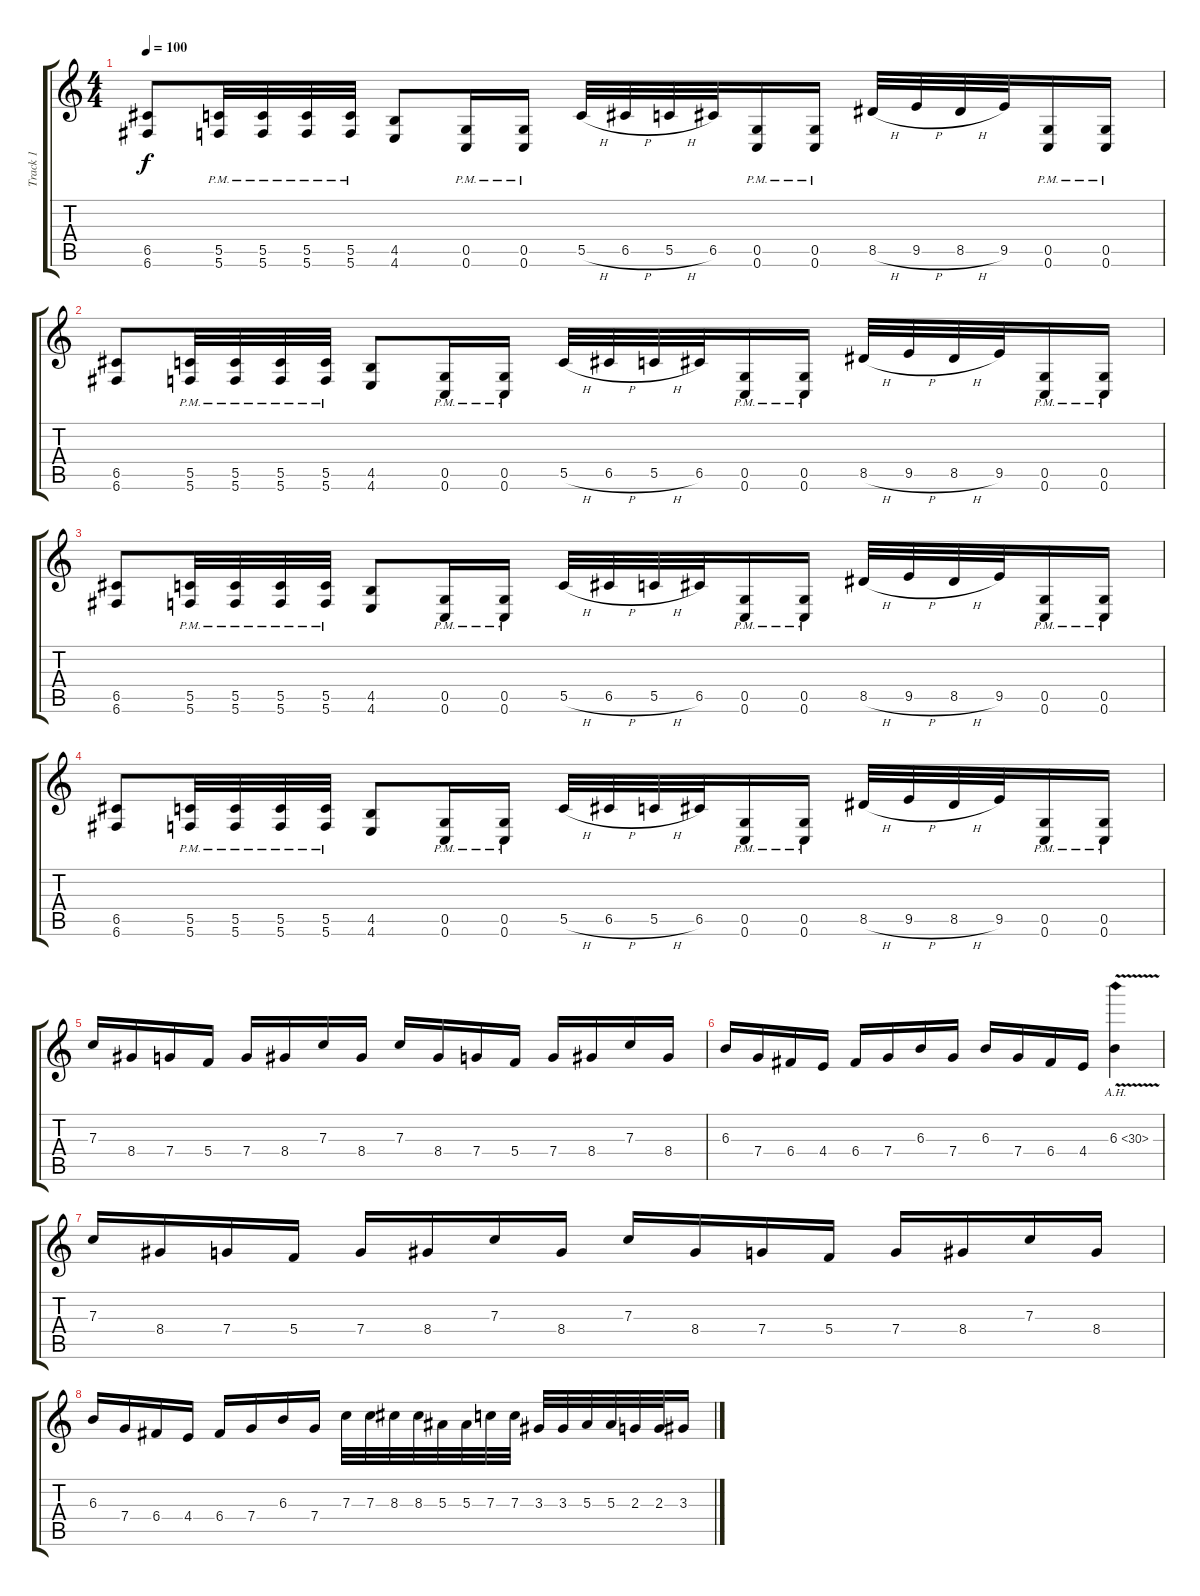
\track ("Track 1" "Track 1") {instrument distortionguitar}
\staff {score tabs}
\tuning (D4 A3 F3 C3 G2 C2) {hide}
\ts (4 4)
\tempo 100
\clef g2
\ks c
(6.5 6.6).8{dy f} (5.5{pm} 5.6{pm}).32 (5.5{pm} 5.6{pm}).32 (5.5{pm} 5.6{pm}).32 (5.5{pm} 5.6{pm}).32 (4.5 4.6).8 (0.5{pm} 0.6{pm}).16 (0.5{pm} 0.6{pm}).16 5.5{h}.32 6.5{h}.32 5.5{h}.32 6.5.32 (0.5{pm} 0.6{pm}).16 (0.5{pm} 0.6{pm}).16 8.5{h}.32 9.5{h}.32 8.5{h}.32 9.5.32 (0.5{pm} 0.6{pm}).16 (0.5{pm} 0.6{pm}).16 |
(6.5 6.6).8 (5.5{pm} 5.6{pm}).32 (5.5{pm} 5.6{pm}).32 (5.5{pm} 5.6{pm}).32 (5.5{pm} 5.6{pm}).32 (4.5 4.6).8 (0.5{pm} 0.6{pm}).16 (0.5{pm} 0.6{pm}).16 5.5{h}.32 6.5{h}.32 5.5{h}.32 6.5.32 (0.5{pm} 0.6{pm}).16 (0.5{pm} 0.6{pm}).16 8.5{h}.32 9.5{h}.32 8.5{h}.32 9.5.32 (0.5{pm} 0.6{pm}).16 (0.5{pm} 0.6{pm}).16 |
(6.5 6.6).8 (5.5{pm} 5.6{pm}).32 (5.5{pm} 5.6{pm}).32 (5.5{pm} 5.6{pm}).32 (5.5{pm} 5.6{pm}).32 (4.5 4.6).8 (0.5{pm} 0.6{pm}).16 (0.5{pm} 0.6{pm}).16 5.5{h}.32 6.5{h}.32 5.5{h}.32 6.5.32 (0.5{pm} 0.6{pm}).16 (0.5{pm} 0.6{pm}).16 8.5{h}.32 9.5{h}.32 8.5{h}.32 9.5.32 (0.5{pm} 0.6{pm}).16 (0.5{pm} 0.6{pm}).16 |
(6.5 6.6).8 (5.5{pm} 5.6{pm}).32 (5.5{pm} 5.6{pm}).32 (5.5{pm} 5.6{pm}).32 (5.5{pm} 5.6{pm}).32 (4.5 4.6).8 (0.5{pm} 0.6{pm}).16 (0.5{pm} 0.6{pm}).16 5.5{h}.32 6.5{h}.32 5.5{h}.32 6.5.32 (0.5{pm} 0.6{pm}).16 (0.5{pm} 0.6{pm}).16 8.5{h}.32 9.5{h}.32 8.5{h}.32 9.5.32 (0.5{pm} 0.6{pm}).16 (0.5{pm} 0.6{pm}).16 |
7.3.16 8.4.16 7.4.16 5.4.16 7.4.16 8.4.16 7.3.16 8.4.16 7.3.16 8.4.16 7.4.16 5.4.16 7.4.16 8.4.16 7.3.16 8.4.16 |
6.3.16 7.4.16 6.4.16 4.4.16 6.4.16 7.4.16 6.3.16 7.4.16 6.3.16 7.4.16 6.4.16 4.4.16 6.3{ah 24 v}.4 |
7.3.16 8.4.16 7.4.16 5.4.16 7.4.16 8.4.16 7.3.16 8.4.16 7.3.16 8.4.16 7.4.16 5.4.16 7.4.16 8.4.16 7.3.16 8.4.16 |
6.3.16 7.4.16 6.4.16 4.4.16 6.4.16 7.4.16 6.3.16 7.4.16 7.3.32 7.3.32 8.3.32 8.3.32 5.3.32 5.3.32 7.3.32 7.3.32 3.3.32 3.3.32 5.3.32 5.3.32 2.3.32 2.3.32 3.3.16
